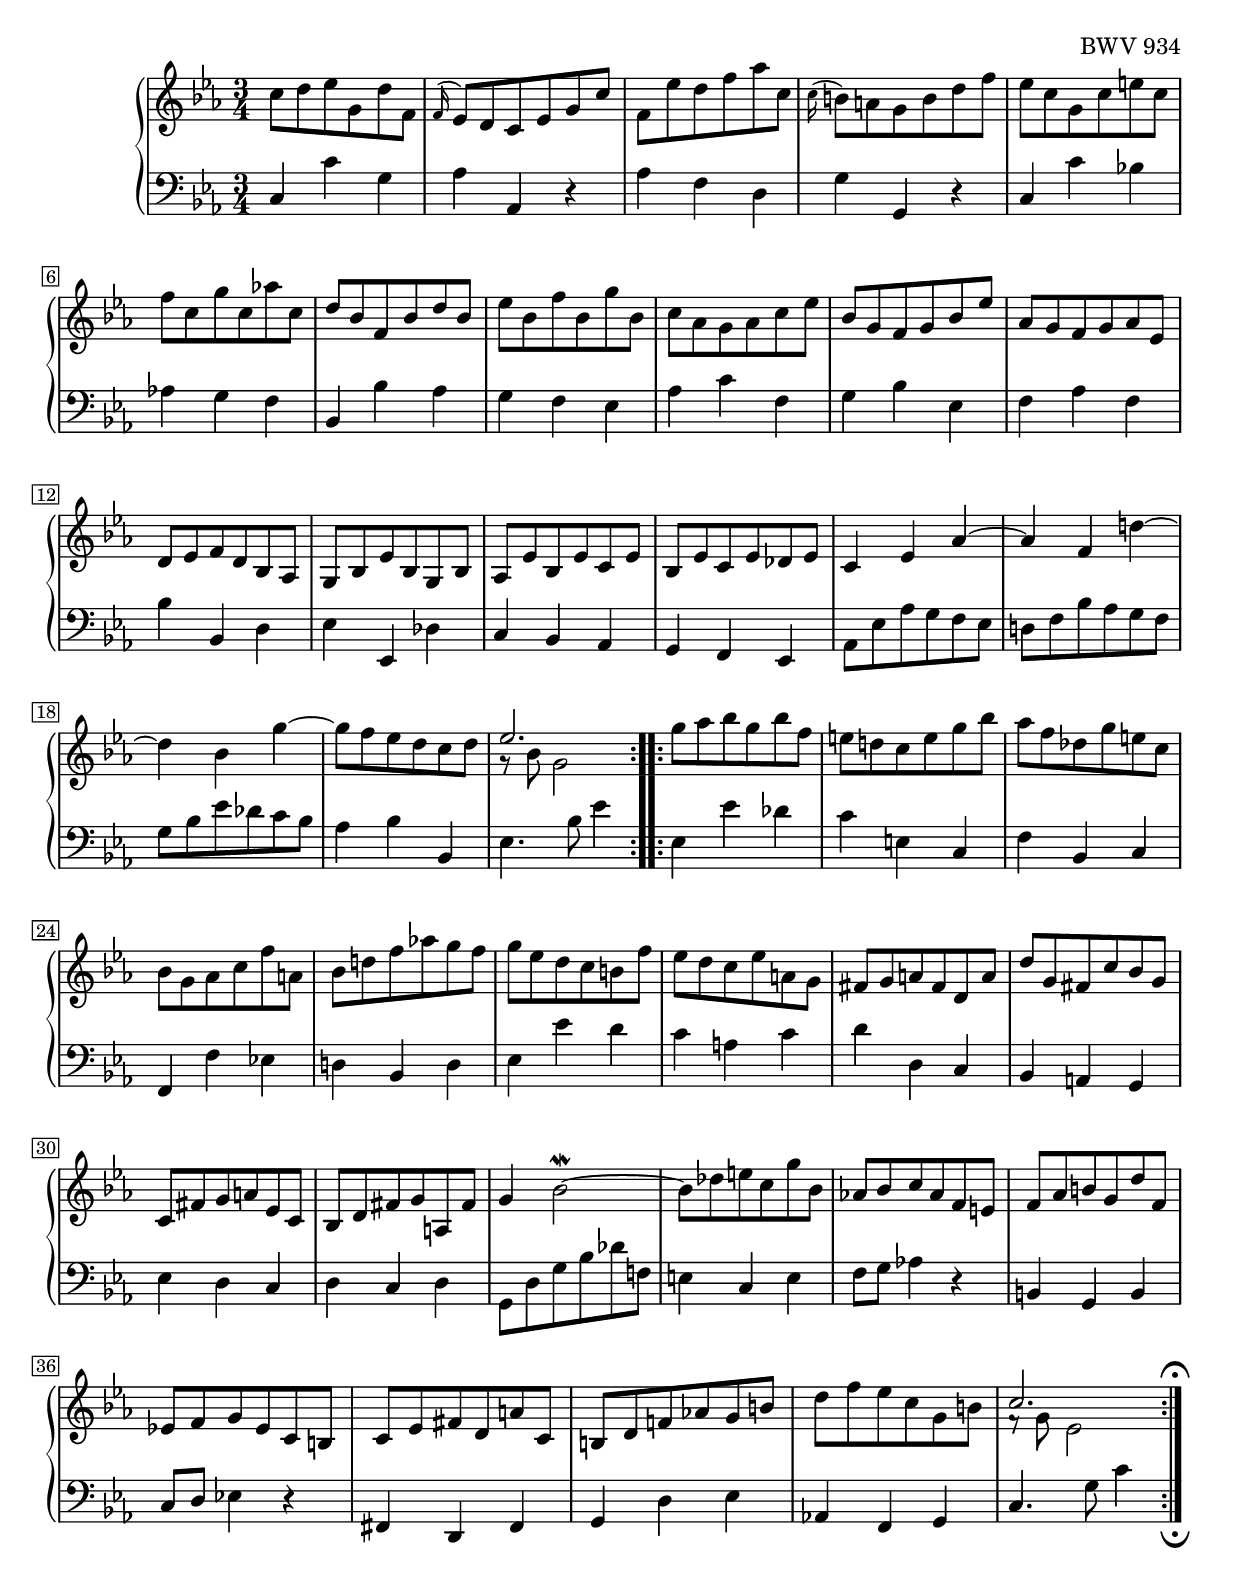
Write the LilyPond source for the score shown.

Global = {
  \key c \minor
  \time 3/4
  \include "./global.ly"
}

Sopran = \context Voice = "one" \relative c'' {
  \voiceOne
  \override Rest.staff-position = #0
  \stemNeutral
  \repeat volta 2 {
  %1
  | c8[ d es g, d' f,]
  | \appoggiatura f16 es8[ d c es g c]
  | f,[ es' d f as c,]
  | \appoggiatura c16 b8[ a g b d f]
  %5
  | es[ c g c e c]
  | f[ c g' c, as'! c,]
  | d[ bes f bes d bes]
  | es[ bes f' bes, g' bes,]
  | c[ as g as c es]
  %10
  | bes[ g f g bes es]
  | as,[ g f g as es]
  | d[ es f d bes as]
  | g[ bes es bes g bes]
  | as[ es' bes es c es]
  %15
  | bes[ es c es des es]
  | c4 es as~
  | as f d'!~
  | d4 bes g'~
  | g8[ f es d c d]
  %20
  | \stemUp es2.
  }
  \repeat volta 2 {
  | \stemNeutral
    g8[ as bes g bes f]
  | e[ d! c e g bes]
  | as[ f des g e c]
  | bes[ g as c f a,]
  %25
  | bes[ d! f as! g f]
  | g[ es d c b f']
  | es[ d c es a, g ]
  | fis[ g a fis d a']
  | d[ g, fis c' bes g]
  %30
  | c,[ fis g a es c]
  | bes[ d fis g a, fis']
  | g4 bes2-\mordent ~
  | bes8[ des e c g' bes,]
  | as![ bes c as f e]
  %35
  | f[ as b g d' f,]
  | es![ f g es c b]
  | c[ es fis d a' c,]
  | b[ d f as g b]
  | d[ f es c g b]
  %40
  | \stemUp c2.
    \override Score.TextMark.self-alignment-X = #CENTER
    \textEndMark \markup { \musicglyph "scripts.ufermata" }
  }
}

Alto = \context Voice = "two" \relative c'' {
  \voiceTwo
  \override Rest.staff-position = #0
  \repeat volta 2 {
  %1
  | s2.*19
  %20
  | g8\rest bes8 g2
  }
  \repeat volta 2 {
    s2.*19
    f8\rest g8 es2
  }
}

Bass = \context Voice = "four" \relative c {
  \voiceFour
  \override Rest.staff-position = #0
  \stemNeutral
  \repeat volta 2 {
  %1
  | c4 c' g
  | as as, r
  | as' f d
  | g g, r
  %5
  | c c' bes!
  | as! g f
  | bes, bes' as
  | g f es
  | as c f,
  %10
  | g bes es,
  | f as f
  | bes bes, d
  | es es, des'
  | c bes as
  %15
  | g f es
  | as8[ es' as g f es]
  | d![ f bes as g f]
  | g[ bes es des c bes]
  | as4 bes bes,
  %20
  | es4. bes'8 es4
  }
  \repeat volta 2 {
  | ees, es' des
  | c e, c
  | f bes, c
  | f, f' es!
  %25
  | d! bes d
  | es es' d
  | c a c
  | d d, c
  | bes a g
  %30
  | es' d c
  | d c d
  | g,8[ d' g bes des f,!]
  | e4 c e
  | f8[ g] as!4 r
  %35
  | b, g b
  | c8[ d] es!4 r
  | fis, d fis
  | g d' es
  | as,! f g
  | c4. g'8 c4
    \tweak direction #DOWN
    \textEndMark \markup { \musicglyph "scripts.dfermata" }
  }
}

\score {
  \new PianoStaff
  <<
    \accidentalStyle Score.piano
    \context Staff = "upper" <<
      \set Staff.midiInstrument = #"acoustic grand"
      \Global
      \clef treble
      \Sopran
      \Alto
    >>
    \context Staff = "lower" <<
      \set Staff.midiInstrument = #"acoustic grand"
      \Global
      \clef bass
      \Bass
    >>
  >>
  \header {
    composer = "Johann Sebastian Bach"
    opus = "BWV 934"
    title = \markup { "2. Kleines Präludium c-Moll" }
  }
  \layout {
    \context {
      \PianoStaff
      % More space between staves in the same PianoStaff
      %\override StaffGrouper.staff-staff-spacing.minimum-distance = 12
      \override TextScript.font-shape = #'italic
    }
  }
  \midi {
    \tempo 4 = 100
  }
}
